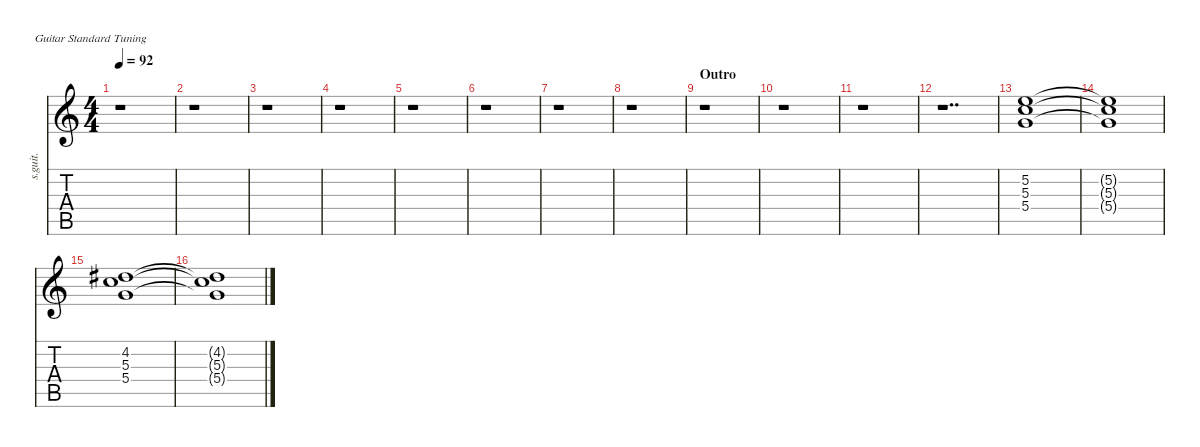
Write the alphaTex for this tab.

\defaultSystemsLayout 4
\hideDynamics
\bracketExtendMode nobrackets
\track ("Jonny Greenwood | Fender Rhodes Mark I 73 | Piano (RH)" "s.guit.") {instrument electricgrandpiano}
\staff {score tabs}
\tuning (E4 B3 G3 D3 A2 E2)
\displaytranspose 12
\ts (4 4)
\tempo 92
\clef g2
\ks c
r.1{dy f} |
r.1 |
r.1 |
r.1 |
r.1 |
r.1 |
r.1 |
r.1 |
\section ("" "Outro")
r.1 |
r.1 |
r.1 |
r.1{dd} |
(5.2 5.3 5.4).1 |
(5.2{t} 5.3{t} 5.4{t}).1 |
(4.2{acc #} 5.3 5.4).1 |
(4.2{t acc #} 5.3{t} 5.4{t}).1
